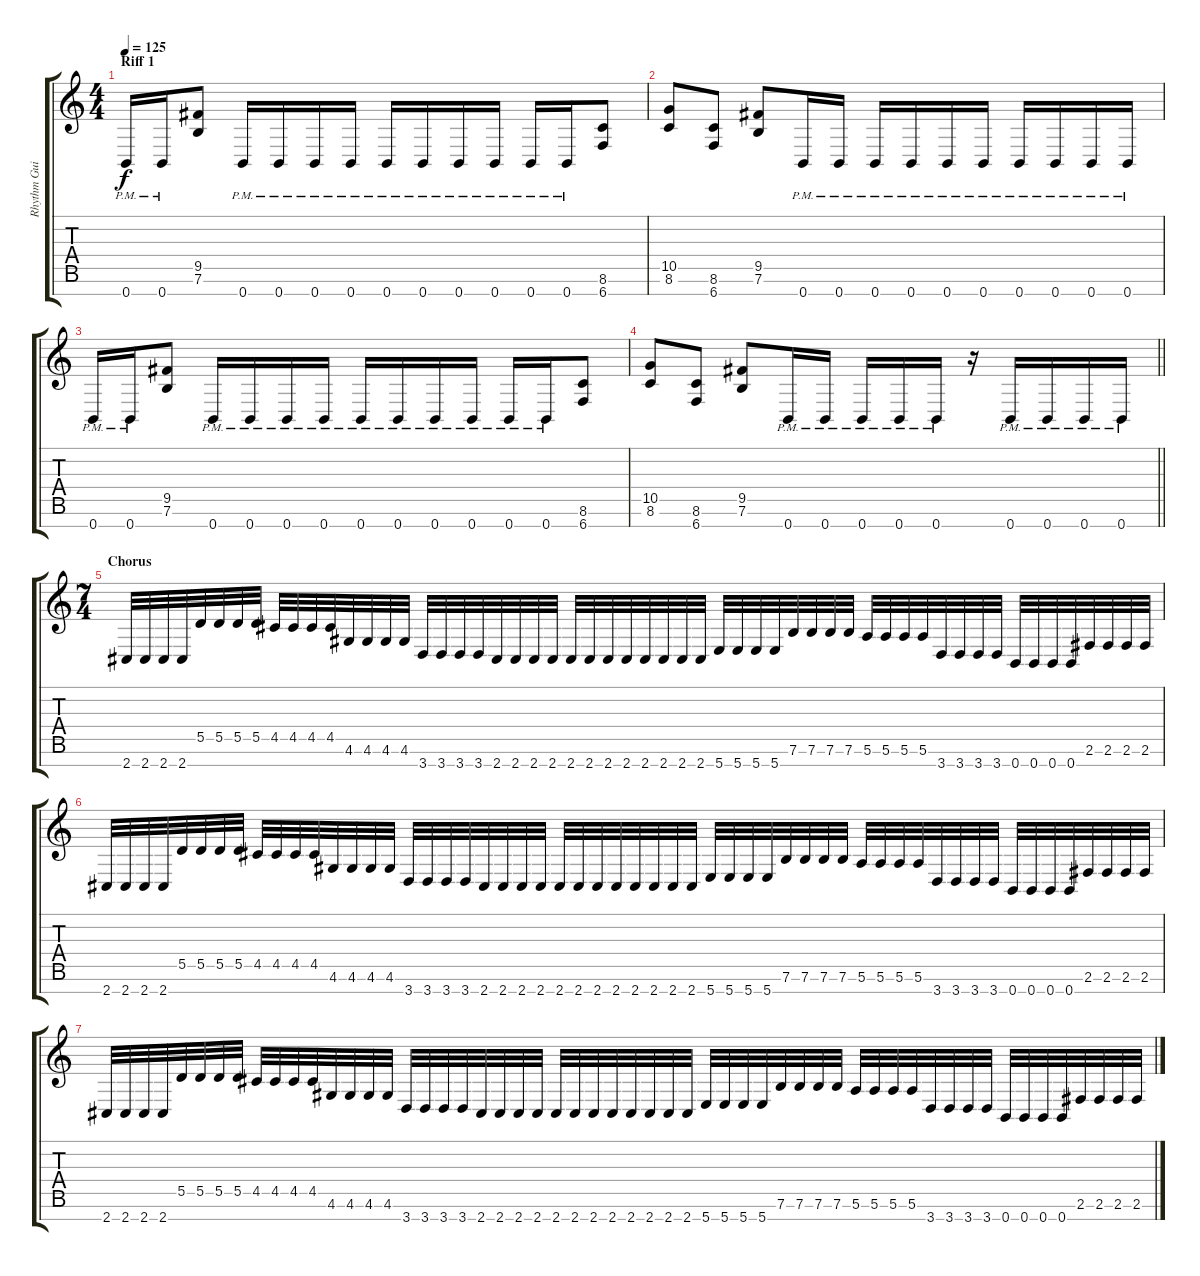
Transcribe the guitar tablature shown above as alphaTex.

\track ("Rhythm Guitar 1" "Rhythm Gui") {instrument distortionguitar}
\staff {score tabs}
\tuning (E4 B3 G3 D3 A2 E2 B1) {hide}
\ts (4 4)
\section ("" "Riff 1")
\tempo 125
\clef g2
\ks c
0.7{pm}.16{dy f} 0.7{pm}.16 (9.5 7.6).8 0.7{pm}.16 0.7{pm}.16 0.7{pm}.16 0.7{pm}.16 0.7{pm}.16 0.7{pm}.16 0.7{pm}.16 0.7{pm}.16 0.7{pm}.16 0.7{pm}.16 (8.6 6.7).8 |
(10.5 8.6).8 (8.6 6.7).8 (9.5 7.6).8 0.7{pm}.16 0.7{pm}.16 0.7{pm}.16 0.7{pm}.16 0.7{pm}.16 0.7{pm}.16 0.7{pm}.16 0.7{pm}.16 0.7{pm}.16 0.7{pm}.16 |
0.7{pm}.16 0.7{pm}.16 (9.5 7.6).8 0.7{pm}.16 0.7{pm}.16 0.7{pm}.16 0.7{pm}.16 0.7{pm}.16 0.7{pm}.16 0.7{pm}.16 0.7{pm}.16 0.7{pm}.16 0.7{pm}.16 (8.6 6.7).8 |
\barLineRight lightlight
(10.5 8.6).8 (8.6 6.7).8 (9.5 7.6).8 0.7{pm}.16 0.7{pm}.16 0.7{pm}.16 0.7{pm}.16 0.7{pm}.16 r.16 0.7{pm}.16 0.7{pm}.16 0.7{pm}.16 0.7{pm}.16 |
\ts (7 4)
\section ("" "Chorus")
2.7.32 2.7.32 2.7.32 2.7.32 5.5.32 5.5.32 5.5.32 5.5.32 4.5.32 4.5.32 4.5.32 4.5.32 4.6.32 4.6.32 4.6.32 4.6.32 3.7.32 3.7.32 3.7.32 3.7.32 2.7.32 2.7.32 2.7.32 2.7.32 2.7.32 2.7.32 2.7.32 2.7.32 2.7.32 2.7.32 2.7.32 2.7.32 5.7.32 5.7.32 5.7.32 5.7.32 7.6.32 7.6.32 7.6.32 7.6.32 5.6.32 5.6.32 5.6.32 5.6.32 3.7.32 3.7.32 3.7.32 3.7.32 0.7.32 0.7.32 0.7.32 0.7.32 2.6.32 2.6.32 2.6.32 2.6.32 |
2.7.32 2.7.32 2.7.32 2.7.32 5.5.32 5.5.32 5.5.32 5.5.32 4.5.32 4.5.32 4.5.32 4.5.32 4.6.32 4.6.32 4.6.32 4.6.32 3.7.32 3.7.32 3.7.32 3.7.32 2.7.32 2.7.32 2.7.32 2.7.32 2.7.32 2.7.32 2.7.32 2.7.32 2.7.32 2.7.32 2.7.32 2.7.32 5.7.32 5.7.32 5.7.32 5.7.32 7.6.32 7.6.32 7.6.32 7.6.32 5.6.32 5.6.32 5.6.32 5.6.32 3.7.32 3.7.32 3.7.32 3.7.32 0.7.32 0.7.32 0.7.32 0.7.32 2.6.32 2.6.32 2.6.32 2.6.32 |
2.7.32 2.7.32 2.7.32 2.7.32 5.5.32 5.5.32 5.5.32 5.5.32 4.5.32 4.5.32 4.5.32 4.5.32 4.6.32 4.6.32 4.6.32 4.6.32 3.7.32 3.7.32 3.7.32 3.7.32 2.7.32 2.7.32 2.7.32 2.7.32 2.7.32 2.7.32 2.7.32 2.7.32 2.7.32 2.7.32 2.7.32 2.7.32 5.7.32 5.7.32 5.7.32 5.7.32 7.6.32 7.6.32 7.6.32 7.6.32 5.6.32 5.6.32 5.6.32 5.6.32 3.7.32 3.7.32 3.7.32 3.7.32 0.7.32 0.7.32 0.7.32 0.7.32 2.6.32 2.6.32 2.6.32 2.6.32
